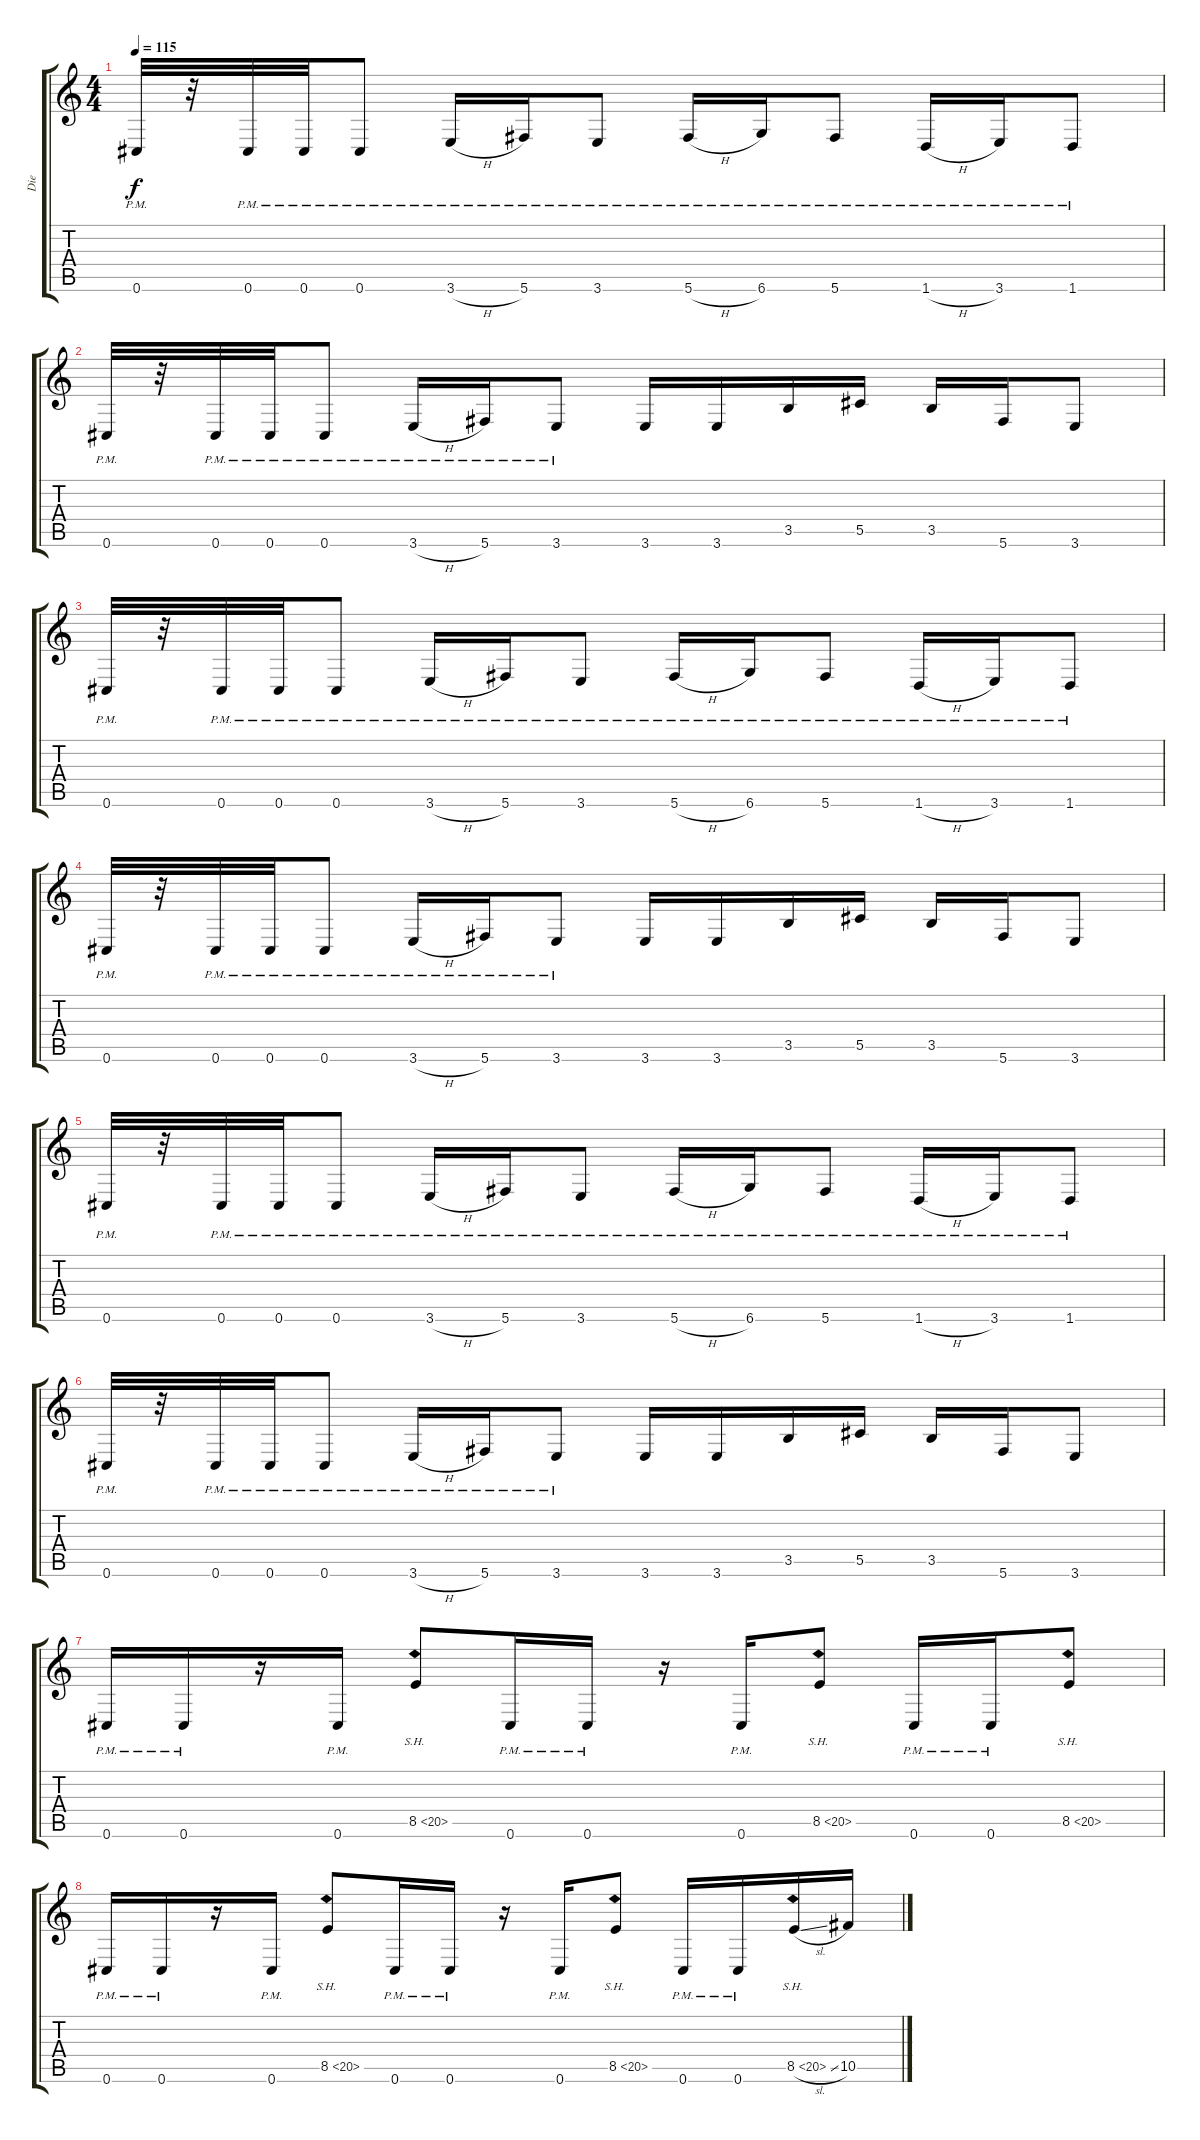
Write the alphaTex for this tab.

\track ("Die" "Die") {instrument distortionguitar}
\staff {score tabs}
\tuning (Eb4 Bb3 Gb3 Db3 Ab2 Db2) {hide}
\ts (4 4)
\tempo 115
\clef g2
\ks c
0.6{pm}.32{dy f} r.32 0.6{pm}.32 0.6{pm}.32 0.6{pm}.8 3.6{h pm}.16 5.6{pm}.16 3.6{pm}.8 5.6{h pm}.16 6.6{pm}.16 5.6{pm}.8 1.6{h pm}.16 3.6{pm}.16 1.6{pm}.8 |
0.6{pm}.32 r.32 0.6{pm}.32 0.6{pm}.32 0.6{pm}.8 3.6{h pm}.16 5.6{pm}.16 3.6{pm}.8 3.6.16 3.6.16 3.5.16 5.5.16 3.5.16 5.6.16 3.6.8 |
0.6{pm}.32 r.32 0.6{pm}.32 0.6{pm}.32 0.6{pm}.8 3.6{h pm}.16 5.6{pm}.16 3.6{pm}.8 5.6{h pm}.16 6.6{pm}.16 5.6{pm}.8 1.6{h pm}.16 3.6{pm}.16 1.6{pm}.8 |
0.6{pm}.32 r.32 0.6{pm}.32 0.6{pm}.32 0.6{pm}.8 3.6{h pm}.16 5.6{pm}.16 3.6{pm}.8 3.6.16 3.6.16 3.5.16 5.5.16 3.5.16 5.6.16 3.6.8 |
0.6{pm}.32 r.32 0.6{pm}.32 0.6{pm}.32 0.6{pm}.8 3.6{h pm}.16 5.6{pm}.16 3.6{pm}.8 5.6{h pm}.16 6.6{pm}.16 5.6{pm}.8 1.6{h pm}.16 3.6{pm}.16 1.6{pm}.8 |
0.6{pm}.32 r.32 0.6{pm}.32 0.6{pm}.32 0.6{pm}.8 3.6{h pm}.16 5.6{pm}.16 3.6{pm}.8 3.6.16 3.6.16 3.5.16 5.5.16 3.5.16 5.6.16 3.6.8 |
0.6{pm}.16 0.6{pm}.16 r.16 0.6{pm}.16 8.5{sh 12}.8 0.6{pm}.16 0.6{pm}.16 r.16 0.6{pm}.16 8.5{sh 12}.8 0.6{pm}.16 0.6{pm}.16 8.5{sh 12}.8 |
0.6{pm}.16 0.6{pm}.16 r.16 0.6{pm}.16 8.5{sh 12}.8 0.6{pm}.16 0.6{pm}.16 r.16 0.6{pm}.16 8.5{sh 12}.8 0.6{pm}.16 0.6{pm}.16 8.5{sh 12 sl}.16 10.5.16
